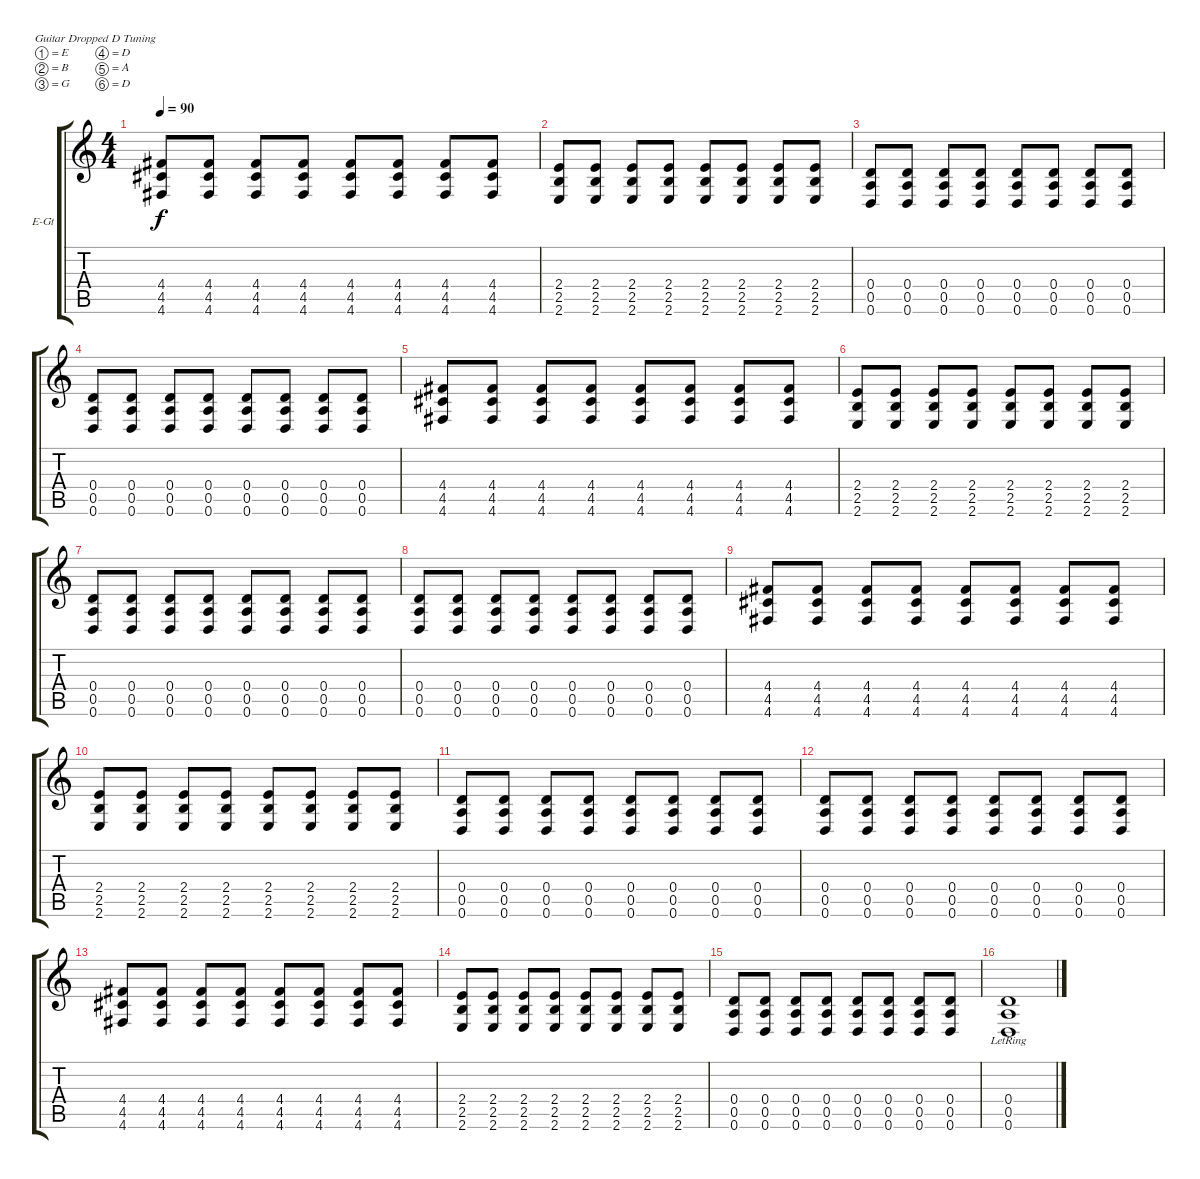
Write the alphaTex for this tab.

\defaultSystemsLayout 4
\bracketExtendMode groupsimilarinstruments
\firstSystemTrackNameOrientation horizontal
\otherSystemsTrackNameOrientation horizontal
\track ("dist" "E-Gt") {instrument distortionguitar}
\staff {score tabs}
\tuning (E4 B3 G3 D3 A2 D2)
\ts (4 4)
\tempo 90
\clef g2
\ks c
(4.6 4.5 4.4).8{dy f} (4.4 4.5 4.6).8 (4.6 4.5 4.4).8 (4.4 4.5 4.6).8 (4.6 4.5 4.4).8 (4.4 4.5 4.6).8 (4.6 4.5 4.4).8 (4.4 4.5 4.6).8 |
(2.6 2.5 2.4).8 (2.6 2.5 2.4).8 (2.6 2.5 2.4).8 (2.6 2.5 2.4).8 (2.6 2.5 2.4).8 (2.6 2.5 2.4).8 (2.6 2.5 2.4).8 (2.6 2.5 2.4).8 |
(0.6 0.5 0.4).8 (0.6 0.5 0.4).8 (0.6 0.5 0.4).8 (0.6 0.5 0.4).8 (0.6 0.5 0.4).8 (0.6 0.5 0.4).8 (0.6 0.5 0.4).8 (0.6 0.5 0.4).8 |
(0.6 0.5 0.4).8 (0.6 0.5 0.4).8 (0.6 0.5 0.4).8 (0.6 0.5 0.4).8 (0.6 0.5 0.4).8 (0.6 0.5 0.4).8 (0.6 0.5 0.4).8 (0.6 0.5 0.4).8 |
(4.6 4.5 4.4).8 (4.4 4.5 4.6).8 (4.6 4.5 4.4).8 (4.4 4.5 4.6).8 (4.6 4.5 4.4).8 (4.4 4.5 4.6).8 (4.6 4.5 4.4).8 (4.4 4.5 4.6).8 |
(2.6 2.5 2.4).8 (2.6 2.5 2.4).8 (2.6 2.5 2.4).8 (2.6 2.5 2.4).8 (2.6 2.5 2.4).8 (2.6 2.5 2.4).8 (2.6 2.5 2.4).8 (2.6 2.5 2.4).8 |
(0.6 0.5 0.4).8 (0.6 0.5 0.4).8 (0.6 0.5 0.4).8 (0.6 0.5 0.4).8 (0.6 0.5 0.4).8 (0.6 0.5 0.4).8 (0.6 0.5 0.4).8 (0.6 0.5 0.4).8 |
(0.6 0.5 0.4).8 (0.6 0.5 0.4).8 (0.6 0.5 0.4).8 (0.6 0.5 0.4).8 (0.6 0.5 0.4).8 (0.6 0.5 0.4).8 (0.6 0.5 0.4).8 (0.6 0.5 0.4).8 |
(4.6 4.5 4.4).8 (4.4 4.5 4.6).8 (4.6 4.5 4.4).8 (4.4 4.5 4.6).8 (4.6 4.5 4.4).8 (4.4 4.5 4.6).8 (4.6 4.5 4.4).8 (4.4 4.5 4.6).8 |
(2.6 2.5 2.4).8 (2.6 2.5 2.4).8 (2.6 2.5 2.4).8 (2.6 2.5 2.4).8 (2.6 2.5 2.4).8 (2.6 2.5 2.4).8 (2.6 2.5 2.4).8 (2.6 2.5 2.4).8 |
(0.6 0.5 0.4).8 (0.6 0.5 0.4).8 (0.6 0.5 0.4).8 (0.6 0.5 0.4).8 (0.6 0.5 0.4).8 (0.6 0.5 0.4).8 (0.6 0.5 0.4).8 (0.6 0.5 0.4).8 |
(0.6 0.5 0.4).8 (0.6 0.5 0.4).8 (0.6 0.5 0.4).8 (0.6 0.5 0.4).8 (0.6 0.5 0.4).8 (0.6 0.5 0.4).8 (0.6 0.5 0.4).8 (0.6 0.5 0.4).8 |
(4.6 4.5 4.4).8 (4.4 4.5 4.6).8 (4.6 4.5 4.4).8 (4.4 4.5 4.6).8 (4.6 4.5 4.4).8 (4.4 4.5 4.6).8 (4.6 4.5 4.4).8 (4.4 4.5 4.6).8 |
(2.6 2.5 2.4).8 (2.6 2.5 2.4).8 (2.6 2.5 2.4).8 (2.6 2.5 2.4).8 (2.6 2.5 2.4).8 (2.6 2.5 2.4).8 (2.6 2.5 2.4).8 (2.6 2.5 2.4).8 |
(0.6 0.5 0.4).8 (0.6 0.5 0.4).8 (0.6 0.5 0.4).8 (0.6 0.5 0.4).8 (0.6 0.5 0.4).8 (0.6 0.5 0.4).8 (0.6 0.5 0.4).8 (0.6 0.5 0.4).8 |
(0.6{lr} 0.5{lr} 0.4{lr}).1
